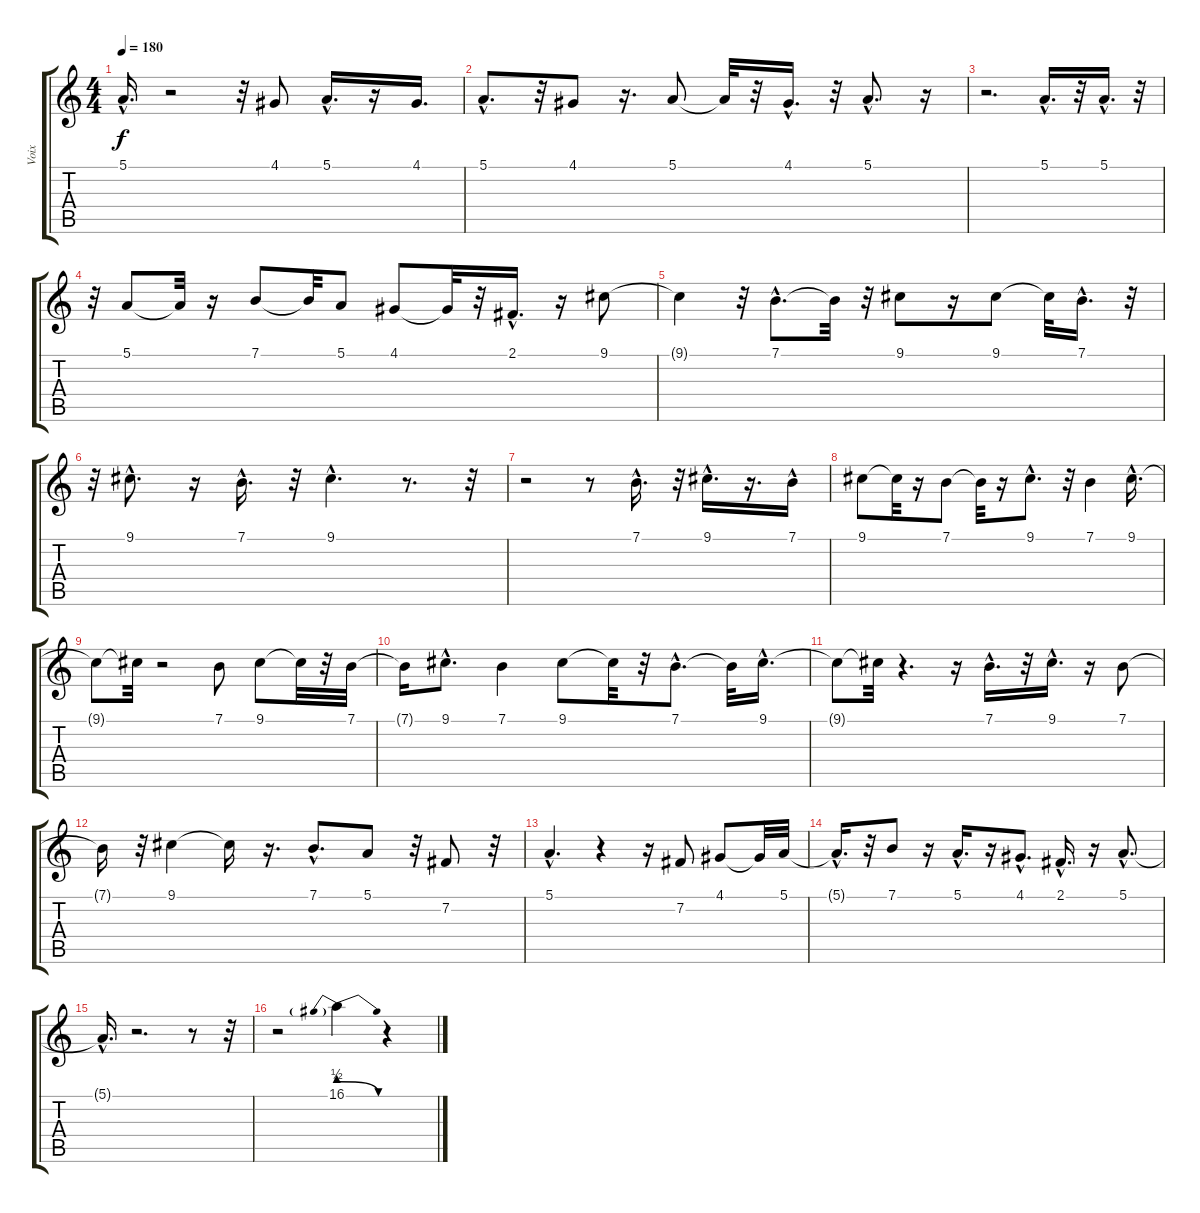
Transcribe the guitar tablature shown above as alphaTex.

\track ("Voix" "Voix") {instrument bassoon}
\staff {score tabs}
\tuning (E4 B3 G3 D3 A2 E2) {hide}
\ts (4 4)
\tempo 180
\clef g2
\ks c
5.1{hac t}.16{d dy f} r.2 r.32 4.1.8 5.1{hac}.16{d} r.16 4.1.16{d} |
5.1{hac}.8{d} r.32 4.1.8 r.16{d} 5.1.8 5.1{t}.32 r.32 4.1{hac}.16{d} r.32 5.1{hac}.8{d} r.16 |
r.2{d} 5.1{hac}.16{d} r.32 5.1{hac}.16{d} r.32 |
r.32 5.1.8 5.1{t}.32 r.16 7.1.8 7.1{t}.32 5.1.8 4.1.8 4.1{t}.32 r.32 2.1{hac}.16{d} r.16 9.1.8 |
9.1{t}.4 r.32 7.1{hac}.8{d} 7.1{t}.32 r.32 9.1.8 r.16 9.1.8 9.1{t}.32 7.1{hac}.16{d} r.32 |
r.32 9.1{hac}.8{d} r.16 7.1{hac}.16{d} r.32 9.1{hac}.4{d} r.8{d} r.32 |
r.2 r.8 7.1{hac}.16{d} r.32 9.1{hac}.16{d} r.16{d} 7.1{hac}.16 |
9.1.8 9.1{t}.32 r.16 7.1.8 7.1{t}.32 r.16 9.1{hac}.8{d} r.32 7.1.4 9.1{hac}.16{d} |
9.1{t}.8 9.1{t}.32 r.2 7.1.8 9.1.8 9.1{t}.32 r.32 7.1.32 |
7.1{t}.16 9.1{hac}.8{d} 7.1.4 9.1.8 9.1{t}.32 r.32 7.1{hac}.8{d} 7.1{t}.32 9.1{hac}.16{d} |
9.1{t}.8 9.1{t}.32 r.4{d} r.16 7.1{hac}.16{d} r.32 9.1{hac}.16{d} r.16 7.1.8 |
7.1{t}.16 r.32 9.1.4 9.1{t}.16 r.16{d} 7.1{hac}.8{d} 5.1.8 r.32 7.2.8 r.32 |
5.1{hac}.4{d} r.4 r.16 7.2.8 4.1.8 4.1{t}.32 5.1.32 |
5.1{hac t}.16{d} r.32 7.1.8 r.16 5.1{hac}.16{d} r.16 4.1{hac}.8{d} 2.1{hac}.16{d} r.16 5.1{hac}.8{d} |
5.1{hac t}.16{d} r.2{d} r.8 r.32 |
r.2 16.1{be (prebendrelease 0 2 60 0)}.4 r.4
